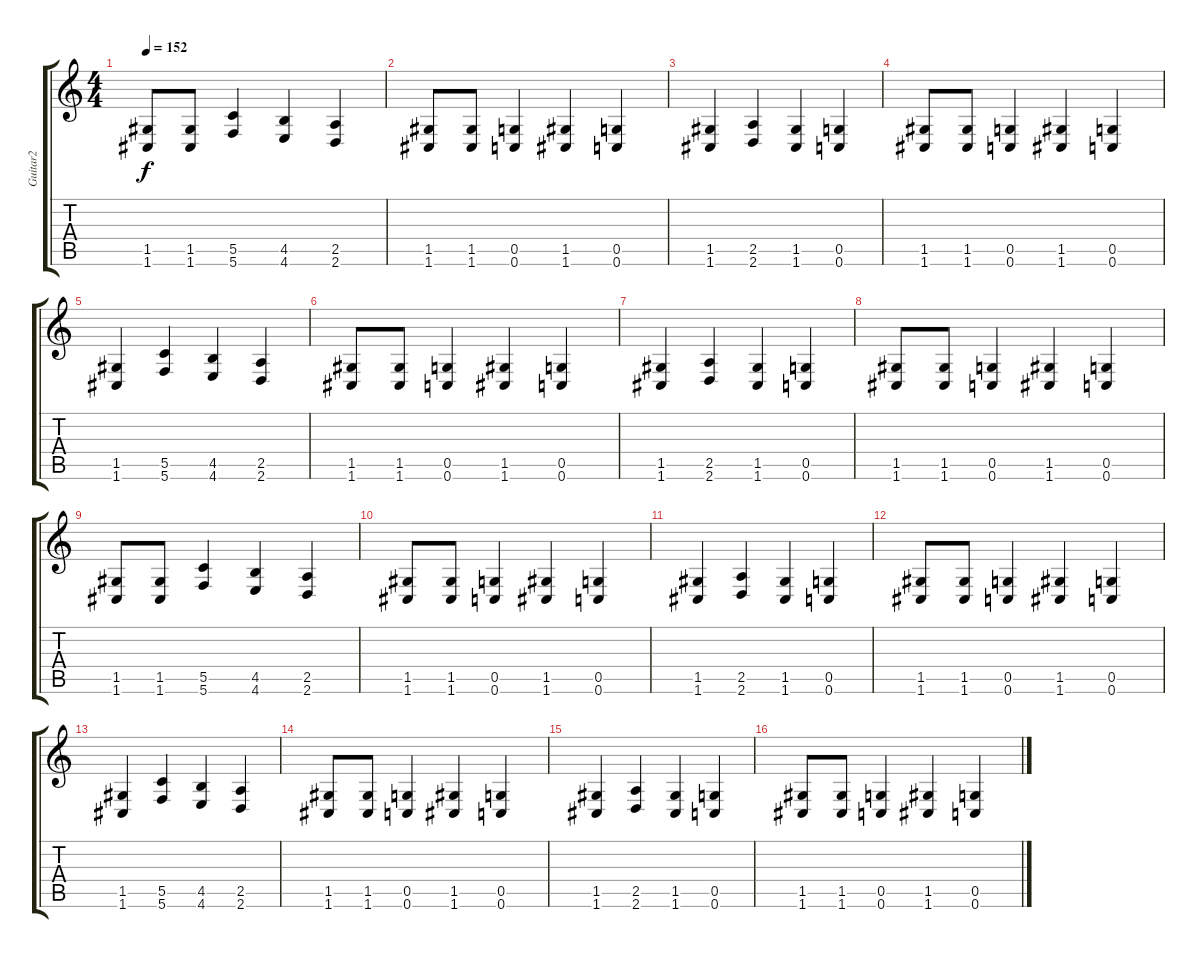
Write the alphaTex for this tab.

\track ("Guitar2" "Guitar2") {instrument distortionguitar}
\staff {score tabs}
\tuning (D4 A3 F3 C3 G2 C2) {hide}
\ts (4 4)
\tempo 152
\clef g2
\ks c
(1.5 1.6).8{dy f} (1.5 1.6).8 (5.5 5.6).4 (4.5 4.6).4 (2.5 2.6).4 |
(1.5 1.6).8 (1.5 1.6).8 (0.5 0.6).4 (1.5 1.6).4 (0.5 0.6).4 |
(1.5 1.6).4 (2.5 2.6).4 (1.5 1.6).4 (0.5 0.6).4 |
(1.5 1.6).8 (1.5 1.6).8 (0.5 0.6).4 (1.5 1.6).4 (0.5 0.6).4 |
(1.5 1.6).4 (5.5 5.6).4 (4.5 4.6).4 (2.5 2.6).4 |
(1.5 1.6).8 (1.5 1.6).8 (0.5 0.6).4 (1.5 1.6).4 (0.5 0.6).4 |
(1.5 1.6).4 (2.5 2.6).4 (1.5 1.6).4 (0.5 0.6).4 |
(1.5 1.6).8 (1.5 1.6).8 (0.5 0.6).4 (1.5 1.6).4 (0.5 0.6).4 |
(1.5 1.6).8 (1.5 1.6).8 (5.5 5.6).4 (4.5 4.6).4 (2.5 2.6).4 |
(1.5 1.6).8 (1.5 1.6).8 (0.5 0.6).4 (1.5 1.6).4 (0.5 0.6).4 |
(1.5 1.6).4 (2.5 2.6).4 (1.5 1.6).4 (0.5 0.6).4 |
(1.5 1.6).8 (1.5 1.6).8 (0.5 0.6).4 (1.5 1.6).4 (0.5 0.6).4 |
(1.5 1.6).4 (5.5 5.6).4 (4.5 4.6).4 (2.5 2.6).4 |
(1.5 1.6).8 (1.5 1.6).8 (0.5 0.6).4 (1.5 1.6).4 (0.5 0.6).4 |
(1.5 1.6).4 (2.5 2.6).4 (1.5 1.6).4 (0.5 0.6).4 |
(1.5 1.6).8 (1.5 1.6).8 (0.5 0.6).4 (1.5 1.6).4 (0.5 0.6).4
